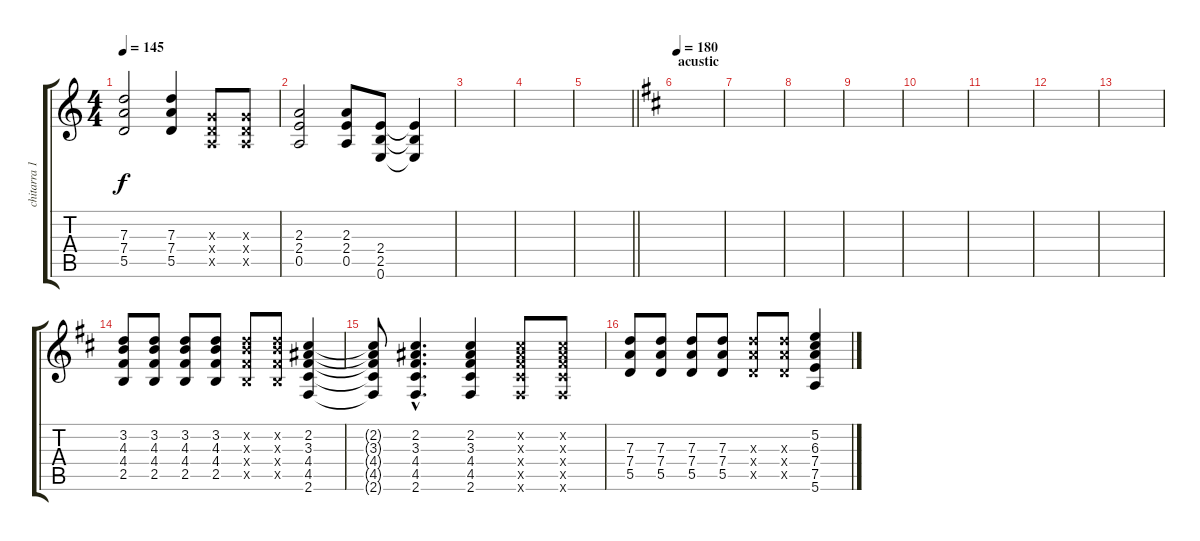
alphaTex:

\track ("chitarra 1" "chitarra 1") {instrument overdrivenguitar}
\staff {score tabs}
\tuning (E4 B3 G3 D3 A2 E2) {hide}
\ts (4 4)
\tempo 145
\clef g2
\ks c
(7.3 7.4 5.5).2{dy f} (7.3 7.4 5.5).4 (0.3{x} 0.4{x} 0.5{x}).8 (0.3{x} 0.4{x} 0.5{x}).8 |
(2.3 2.4 0.5).2 (2.3 2.4 0.5).8 (2.4 2.5 0.6).8 (2.4{t} 2.5{t} 0.6{t}).4 |
|
|
\barLineRight lightlight
|
\section ("" "acustic")
\tempo 180
\ks d
|
|
|
|
|
|
|
|
(3.2 4.3 4.4 2.5).8{volume 12 instrument distortionguitar} (3.2 4.3 4.4 2.5).8 (3.2 4.3 4.4 2.5).8 (3.2 4.3 4.4 2.5).8 (3.2{x} 4.3{x} 4.4{x} 2.5{x}).8 (3.2{x} 4.3{x} 4.4{x} 2.5{x}).8 (2.2 3.3 4.4 4.5 2.6).4 |
(2.2{t} 3.3{t} 4.4{t} 4.5{t} 2.6{t}).8 (2.2{hac} 3.3{hac} 4.4{hac} 4.5{hac} 2.6{hac}).4{d} (2.2 3.3 4.4 4.5 2.6).4 (2.2{x} 3.3{x} 4.4{x} 4.5{x} 2.6{x}).8 (2.2{x} 3.3{x} 4.4{x} 4.5{x} 2.6{x}).8 |
(7.3 7.4 5.5).8 (7.3 7.4 5.5).8 (7.3 7.4 5.5).8 (7.3 7.4 5.5).8 (7.3{x} 7.4{x} 5.5{x}).8 (7.3{x} 7.4{x} 5.5{x}).8 (5.2 6.3 7.4 7.5 5.6).4
